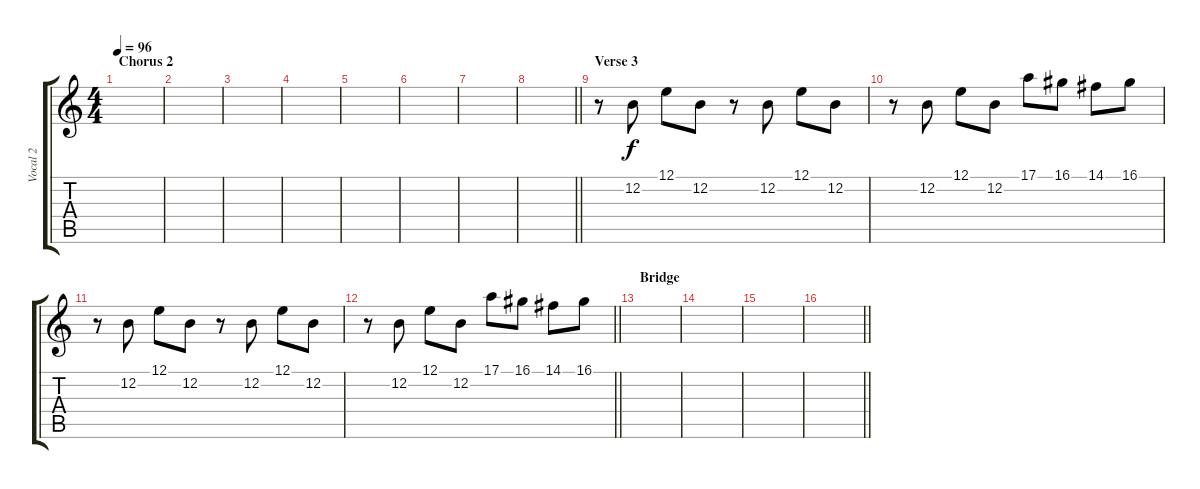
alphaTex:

\track ("Vocal 2" "Vocal 2") {instrument flute}
\staff {score tabs}
\tuning (E4 B3 G3 D3 A2 E2) {hide}
\ts (4 4)
\section ("" "Chorus 2")
\tempo 96
\clef g2
\ks c
|
|
|
|
|
|
|
\barLineRight lightlight
|
\section ("" "Verse 3")
r.8 12.2.8 12.1.8 12.2.8 r.8 12.2.8 12.1.8 12.2.8 |
r.8 12.2.8 12.1.8 12.2.8 17.1.8 16.1.8 14.1.8 16.1.8 |
r.8 12.2.8 12.1.8 12.2.8 r.8 12.2.8 12.1.8 12.2.8 |
\barLineRight lightlight
r.8 12.2.8 12.1.8 12.2.8 17.1.8 16.1.8 14.1.8 16.1.8 |
\section ("" "Bridge")
|
|
|
\barLineRight lightlight
